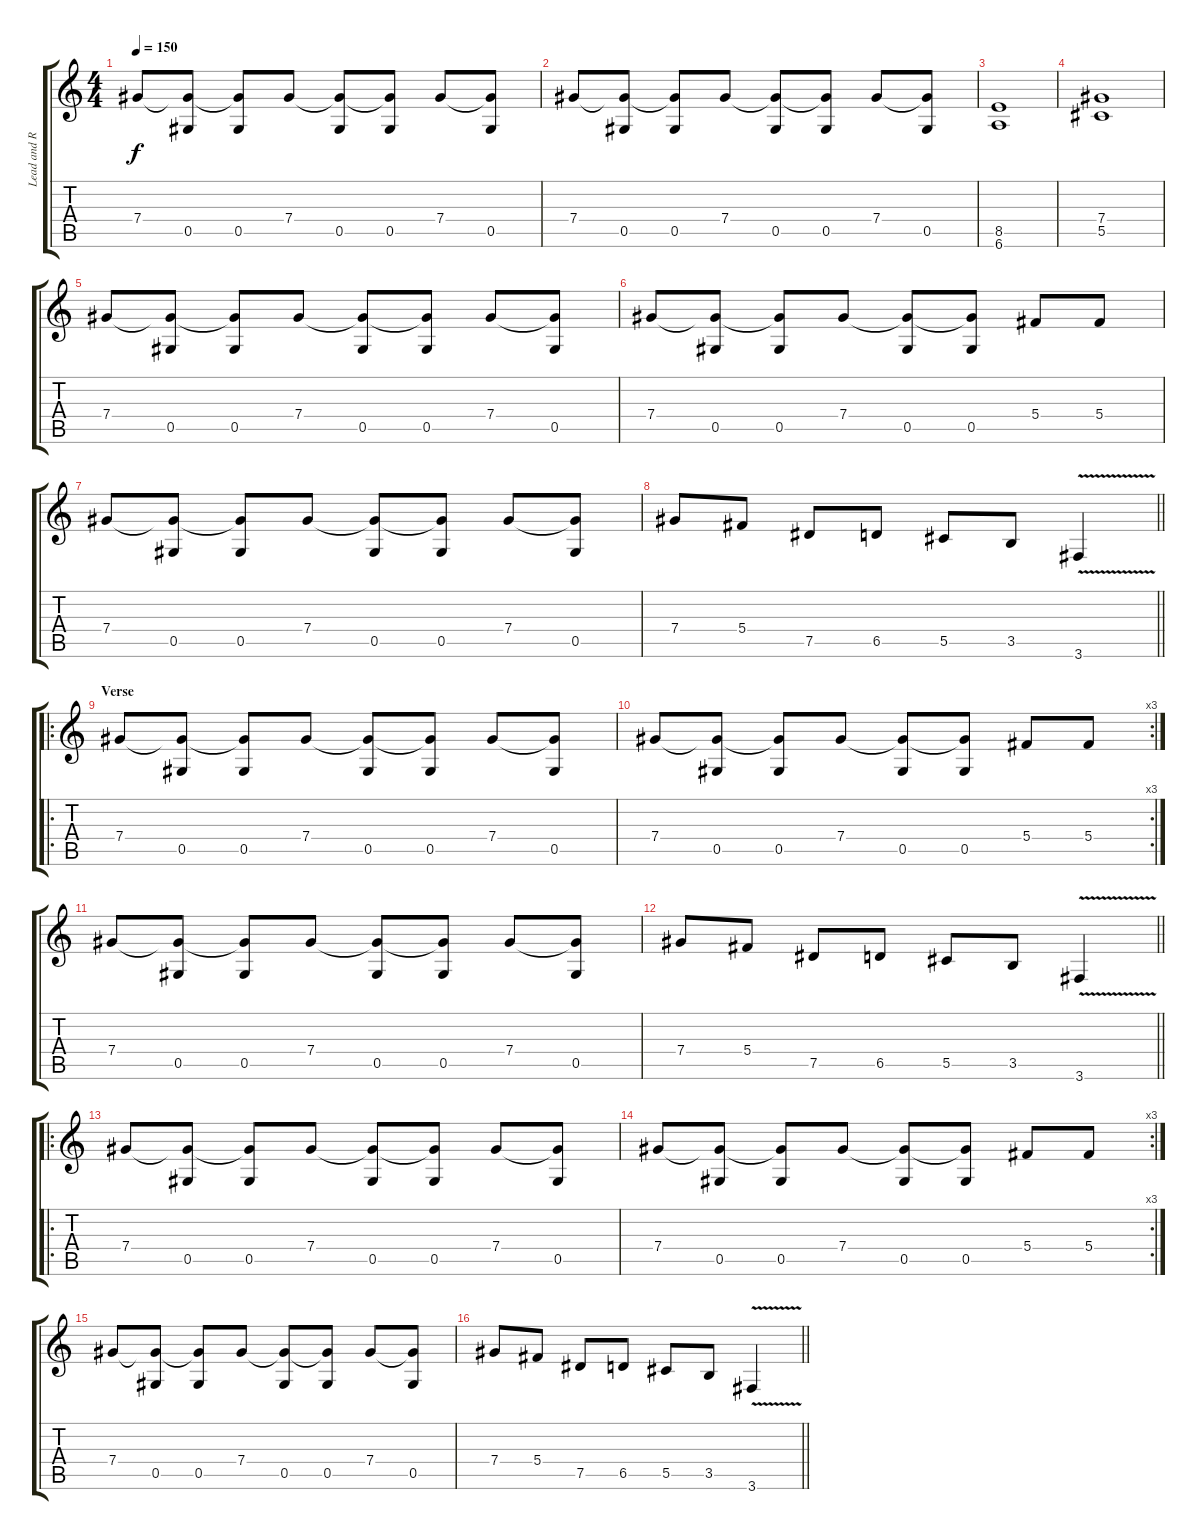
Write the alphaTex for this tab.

\track ("Lead and Rhythm 2" "Lead and R") {instrument distortionguitar}
\staff {score tabs}
\tuning (Eb4 Bb3 Gb3 Db3 Ab2 Eb2) {hide}
\ts (4 4)
\tempo 150
\clef g2
\ks c
7.4.8{dy f} (7.4{t} 0.5).8 (7.4{t} 0.5).8 7.4.8 (7.4{t} 0.5).8 (7.4{t} 0.5).8 7.4.8 (7.4{t} 0.5).8 |
7.4.8 (7.4{t} 0.5).8 (7.4{t} 0.5).8 7.4.8 (7.4{t} 0.5).8 (7.4{t} 0.5).8 7.4.8 (7.4{t} 0.5).8 |
(8.5 6.6).1 |
(7.4 5.5).1 |
7.4.8 (7.4{t} 0.5).8 (7.4{t} 0.5).8 7.4.8 (7.4{t} 0.5).8 (7.4{t} 0.5).8 7.4.8 (7.4{t} 0.5).8 |
7.4.8 (7.4{t} 0.5).8 (7.4{t} 0.5).8 7.4.8 (7.4{t} 0.5).8 (7.4{t} 0.5).8 5.4.8 5.4.8 |
7.4.8 (7.4{t} 0.5).8 (7.4{t} 0.5).8 7.4.8 (7.4{t} 0.5).8 (7.4{t} 0.5).8 7.4.8 (7.4{t} 0.5).8 |
\barLineRight lightlight
7.4.8 5.4.8 7.5.8 6.5.8 5.5.8 3.5.8 3.6{v}.4 |
\ro
\section ("" "Verse")
7.4.8 (7.4{t} 0.5).8 (7.4{t} 0.5).8 7.4.8 (7.4{t} 0.5).8 (7.4{t} 0.5).8 7.4.8 (7.4{t} 0.5).8 |
\rc 3
7.4.8 (7.4{t} 0.5).8 (7.4{t} 0.5).8 7.4.8 (7.4{t} 0.5).8 (7.4{t} 0.5).8 5.4.8 5.4.8 |
7.4.8 (7.4{t} 0.5).8 (7.4{t} 0.5).8 7.4.8 (7.4{t} 0.5).8 (7.4{t} 0.5).8 7.4.8 (7.4{t} 0.5).8 |
\barLineRight lightlight
7.4.8 5.4.8 7.5.8 6.5.8 5.5.8 3.5.8 3.6{v}.4 |
\ro
7.4.8 (7.4{t} 0.5).8 (7.4{t} 0.5).8 7.4.8 (7.4{t} 0.5).8 (7.4{t} 0.5).8 7.4.8 (7.4{t} 0.5).8 |
\rc 3
7.4.8 (7.4{t} 0.5).8 (7.4{t} 0.5).8 7.4.8 (7.4{t} 0.5).8 (7.4{t} 0.5).8 5.4.8 5.4.8 |
7.4.8 (7.4{t} 0.5).8 (7.4{t} 0.5).8 7.4.8 (7.4{t} 0.5).8 (7.4{t} 0.5).8 7.4.8 (7.4{t} 0.5).8 |
\barLineRight lightlight
7.4.8 5.4.8 7.5.8 6.5.8 5.5.8 3.5.8 3.6{v}.4
